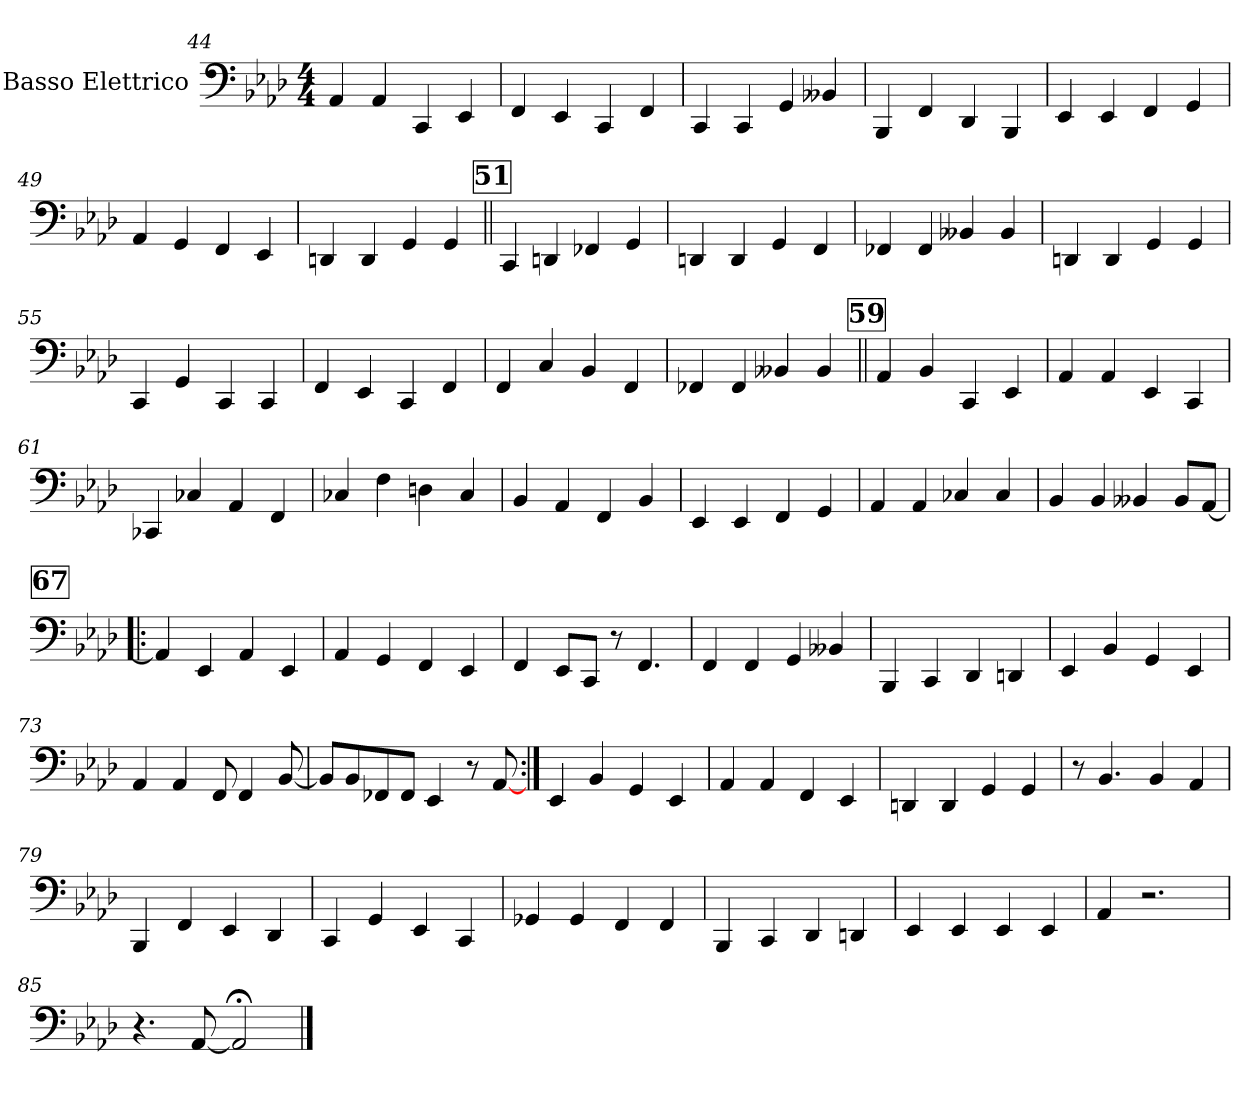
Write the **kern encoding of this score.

**kern
*part1
*staff1
*I"Basso Elettrico
*
*k[b-e-a-d-]
*A-:
*M4/4
=44
4AA-
4AA-
4CC
4EE-
=45
4FF
4EE-
4CC
4FF
=46
4CC
4CC
4GG
4BB--X
=47
4BBB-
4FF
4DD-
4BBB-
=48
4EE-
4EE-
4FF
4GG
=49
4AA-
4GG
4FF
4EE-
=50
4DDn
4DD
4GG
4GG
!!LO:REH:place=s1:t=51
=51||
4CC
4DDn
4FF-X
4GG
=52
4DDn
4DD
4GG
4FF
=53
4FF-X
4FF-
4BB--X
4BB--
=54
4DDn
4DD
4GG
4GG
=55
4CC
4GG
4CC
4CC
=56
4FF
4EE-
4CC
4FF
=57
4FF
4C
4BB-
4FF
=58
4FF-X
4FF-
4BB--X
4BB--
!!LO:REH:place=s1:t=59
=59||
4AA-
4BB-
4CC
4EE-
=60
4AA-
4AA-
4EE-
4CC
=61
4CC-X
4C-X
4AA-
4FF
=62
4C-X
4F
4Dn
4C-
=63
4BB-
4AA-
4FF
4BB-
=64
4EE-
4EE-
4FF
4GG
=65
4AA-
4AA-
4C-X
4C-
=66
4BB-
4BB-
4BB--X
8BB--L
[8AA-J
!!LO:REH:place=s1:t=67
=67!|:
4AA-]
4EE-
4AA-
4EE-
=68
4AA-
4GG
4FF
4EE-
=69
4FF
8EE-L
8CCJ
8r
4.FF
=70
4FF
4FF
4GG
4BB--X
=71
4BBB-
4CC
4DD-
4DDn
=72
4EE-
4BB-
4GG
4EE-
=73
4AA-
4AA-
8FF
4FF
[8BB-
=74
8BB-L]
8BB-
8FF-X
8FF-J
4EE-
8r
[8AA-
=75:|!
4EE-
4BB-
4GG
4EE-
=76
4AA-
4AA-
4FF
4EE-
=77
4DDn
4DD
4GG
4GG
=78
8r
4.BB-
4BB-
4AA-
=79
4BBB-
4FF
4EE-
4DD-
=80
4CC
4GG
4EE-
4CC
=81
4GG-X
4GG-
4FF
4FF
=82
4BBB-
4CC
4DD-
4DDn
=83
4EE-
4EE-
4EE-
4EE-
=84
4AA-
2.r
=85
4.r
[8AA-
2AA-;<]
==
*-
